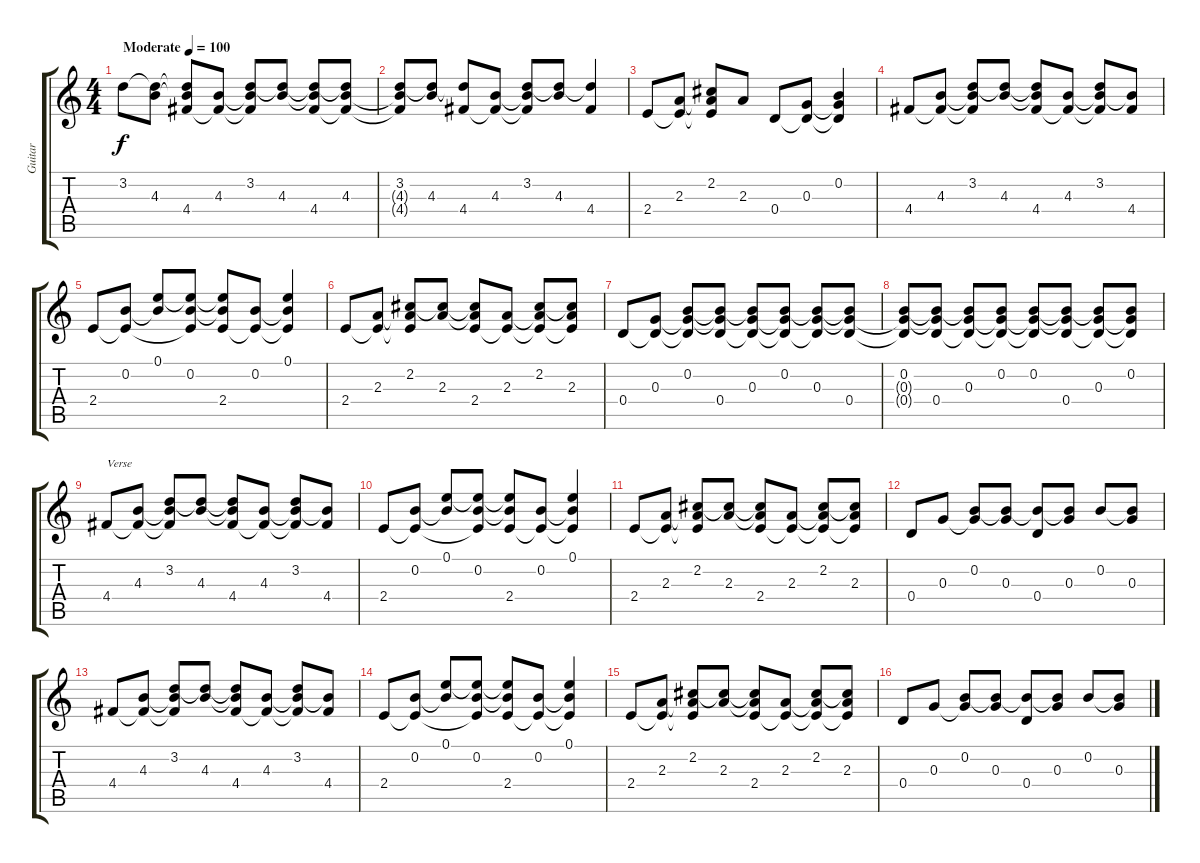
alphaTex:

\track ("Guitar" "Guitar") {instrument acousticguitarnylon}
\staff {score tabs}
\tuning (E4 B3 G3 D3 A2 E2) {hide}
\ts (4 4)
\tempo (100 "Moderate")
\clef g2
\ks c
3.2.8{dy f instrument acousticguitarnylon} (3.2{t} 4.3).8 (3.2{t} 4.3{t} 4.4).8 (4.3 4.4{t}).8 (3.2 4.3{t} 4.4{t}).8 (3.2{t} 4.3).8 (3.2{t} 4.3{t} 4.4).8 (3.2{t} 4.3 4.4{t}).8 |
(3.2 4.3{t} 4.4{t}).8 (3.2{t} 4.3).8 (3.2{t} 4.4).8 (4.3 4.4{t}).8 (3.2 4.3{t} 4.4{t}).8 (3.2{t} 4.3).8 (3.2{t} 4.4).4 |
2.4.8 (2.3 2.4{t}).8 (2.2 2.3{t} 2.4{t}).8 2.3.8 0.4.8 (0.3 0.4{t}).8 (0.2 0.3{t} 0.4{t}).4 |
4.4.8 (4.3 4.4{t}).8 (3.2 4.3{t} 4.4{t}).8 (3.2{t} 4.3).8 (3.2{t} 4.3{t} 4.4).8 (4.3 4.4{t}).8 (3.2 4.3{t} 4.4{t}).8 (4.3{t} 4.4).8 |
2.4.8 (0.2 2.4{t}).8 (0.1 0.2{t}).8 (0.1{t} 0.2 2.4{t}).8 (0.1{t} 0.2{t} 2.4).8 (0.2 2.4{t}).8 (0.1 0.2{t} 2.4{t}).4 |
2.4.8 (2.3 2.4{t}).8 (2.2 2.3{t} 2.4{t}).8 (2.2{t} 2.3).8 (2.2{t} 2.3{t} 2.4).8 (2.3 2.4{t}).8 (2.2 2.3{t} 2.4{t}).8 (2.2{t} 2.3 2.4{t}).8 |
0.4.8 (0.3 0.4{t}).8 (0.2 0.3{t} 0.4{t}).8 (0.2{t} 0.3{t} 0.4).8 (0.2{t} 0.3 0.4{t}).8 (0.2 0.3{t} 0.4{t}).8 (0.2{t} 0.3 0.4{t}).8 (0.2{t} 0.3{t} 0.4).8 |
(0.2 0.3{t} 0.4{t}).8 (0.2{t} 0.3{t} 0.4).8 (0.2{t} 0.3 0.4{t}).8 (0.2 0.3{t} 0.4{t}).8 (0.2 0.3{t} 0.4{t}).8 (0.2{t} 0.3{t} 0.4).8 (0.2{t} 0.3 0.4{t}).8 (0.2 0.3{t} 0.4{t}).8 |
4.4.8{txt "Verse"} (4.3 4.4{t}).8 (3.2 4.3{t} 4.4{t}).8 (3.2{t} 4.3).8 (3.2{t} 4.3{t} 4.4).8 (4.3 4.4{t}).8 (3.2 4.3{t} 4.4{t}).8 (4.3{t} 4.4).8 |
2.4.8 (0.2 2.4{t}).8 (0.1 0.2{t}).8 (0.1{t} 0.2 2.4{t}).8 (0.1{t} 0.2{t} 2.4).8 (0.2 2.4{t}).8 (0.1 0.2{t} 2.4{t}).4 |
2.4.8 (2.3 2.4{t}).8 (2.2 2.3{t} 2.4{t}).8 (2.2{t} 2.3).8 (2.2{t} 2.3{t} 2.4).8 (2.3 2.4{t}).8 (2.2 2.3{t} 2.4{t}).8 (2.2{t} 2.3 2.4{t}).8 |
0.4.8 0.3.8 (0.2 0.3{t}).8 (0.2{t} 0.3).8 (0.2{t} 0.4).8 (0.2{t} 0.3).8 0.2.8 (0.2{t} 0.3).8 |
4.4.8 (4.3 4.4{t}).8 (3.2 4.3{t} 4.4{t}).8 (3.2{t} 4.3).8 (3.2{t} 4.3{t} 4.4).8 (4.3 4.4{t}).8 (3.2 4.3{t} 4.4{t}).8 (4.3{t} 4.4).8 |
2.4.8 (0.2 2.4{t}).8 (0.1 0.2{t}).8 (0.1{t} 0.2 2.4{t}).8 (0.1{t} 0.2{t} 2.4).8 (0.2 2.4{t}).8 (0.1 0.2{t} 2.4{t}).4 |
2.4.8 (2.3 2.4{t}).8 (2.2 2.3{t} 2.4{t}).8 (2.2{t} 2.3).8 (2.2{t} 2.3{t} 2.4).8 (2.3 2.4{t}).8 (2.2 2.3{t} 2.4{t}).8 (2.2{t} 2.3 2.4{t}).8 |
0.4.8 0.3.8 (0.2 0.3{t}).8 (0.2{t} 0.3).8 (0.2{t} 0.4).8 (0.2{t} 0.3).8 0.2.8 (0.2{t} 0.3).8
